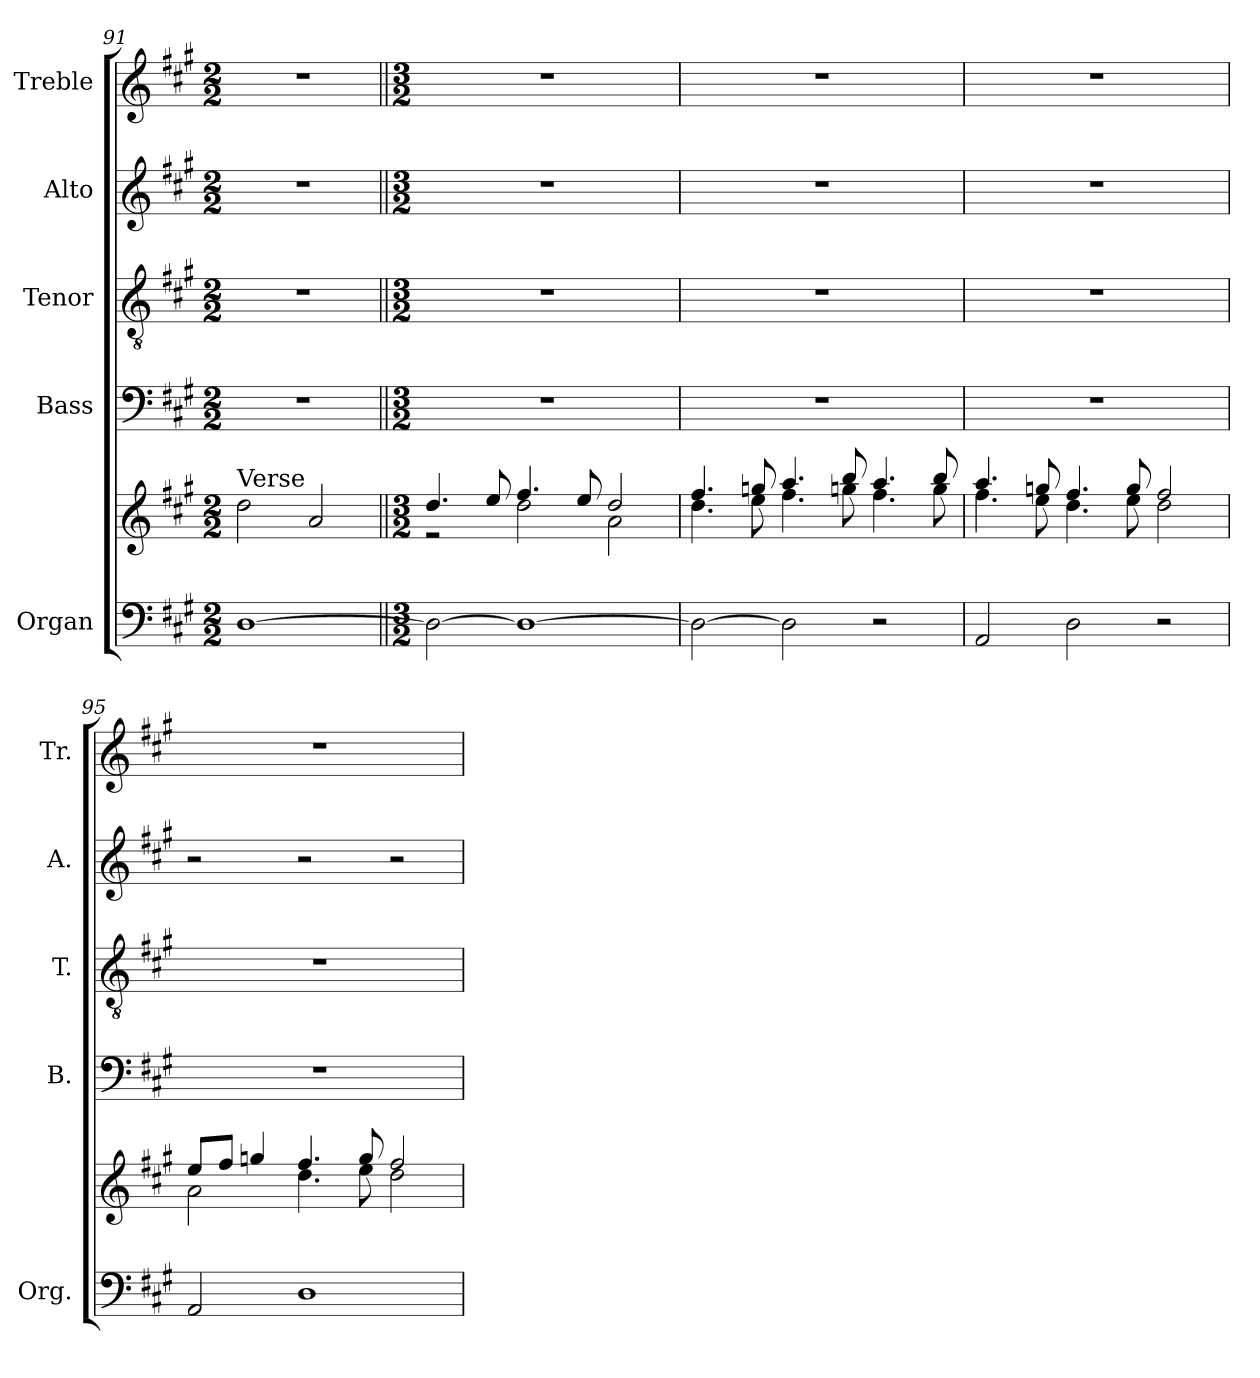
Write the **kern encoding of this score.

**kern	**kern	**kern	**kern	**kern	**kern
*part5	*part5	*part4	*part3	*part2	*part1
*staff6	*staff5	*staff4	*staff3	*staff2	*staff1
*I"Organ	*	*I"Bass	*I"Tenor	*I"Alto	*I"Treble
*I'Org.	*	*I'B.	*I'T.	*I'A.	*I'Tr.
!!LO:PB:g=z
*clefF4	*clefG2	*clefF4	*clefGv2	*clefG2	*clefG2
*	*	*	*ITrd7c12	*	*
*k[f#c#g#]	*k[f#c#g#]	*k[f#c#g#]	*k[f#c#g#]	*k[f#c#g#]	*k[f#c#g#]
*A:	*A:	*A:	*A:	*A:	*A:
*M2/2	*M2/2	*M2/2	*M2/2	*M2/2	*M2/2
=91	=91	=91	=91	=91	=91
!	!LO:TX:a:t=Verse	!	!	!	!
[1Di	2ddi\	1r	1r	1r	1r
.	2ai/	.	.	.	.
=92||	=92||	=92||	=92||	=92||	=92||
*M3/2	*M3/2	*M3/2	*M3/2	*M3/2	*M3/2
*	*^	*	*	*	*
!	!	!	!LO:N:vis=1	!LO:N:vis=1	!LO:N:vis=1	!LO:N:vis=1
2Di\_	4.ddi/	2r	1.r	1.r	1.r	1.r
.	8eei/	.	.	.	.	.
1Di_	4.ff#i/	2ddi\	.	.	.	.
.	8eei/	.	.	.	.	.
.	2ddi/	2ai\	.	.	.	.
=93	=93	=93	=93	=93	=93	=93
!	!	!	!LO:N:vis=1	!LO:N:vis=1	!LO:N:vis=1	!LO:N:vis=1
2Di\_	4.ff#i/	4.ddi\	1.r	1.r	1.r	1.r
.	8ggni/	8eei\	.	.	.	.
2Di\]	4.aai/	4.ff#i\	.	.	.	.
.	8bbi/	8ggni\	.	.	.	.
2r	4.aai/	4.ff#i\	.	.	.	.
.	8bbi/	8ggi\	.	.	.	.
=94	=94	=94	=94	=94	=94	=94
!	!	!	!LO:N:vis=1	!LO:N:vis=1	!LO:N:vis=1	!LO:N:vis=1
2AAi/	4.aai/	4.ff#i\	1.r	1.r	1.r	1.r
.	8ggni/	8eei\	.	.	.	.
2Di\	4.ff#i/	4.ddi\	.	.	.	.
.	8ggi/	8eei\	.	.	.	.
2r	2ff#i/	2ddi\	.	.	.	.
=95	=95	=95	=95	=95	=95	=95
!	!	!	!LO:N:vis=1	!LO:N:vis=1	!	!LO:N:vis=1
2AAi/	8eei/L	2ai\	1.r	1.r	2r	1.r
.	8ff#i/J	.	.	.	.	.
.	4ggni/	.	.	.	.	.
1Di	4.ff#i/	4.ddi\	.	.	2r	.
.	8ggi/	8eei\	.	.	.	.
.	2ff#i/	2ddi\	.	.	2r	.
*	*v	*v	*	*	*	*
=	=	=	=	=	=
*-	*-	*-	*-	*-	*-
